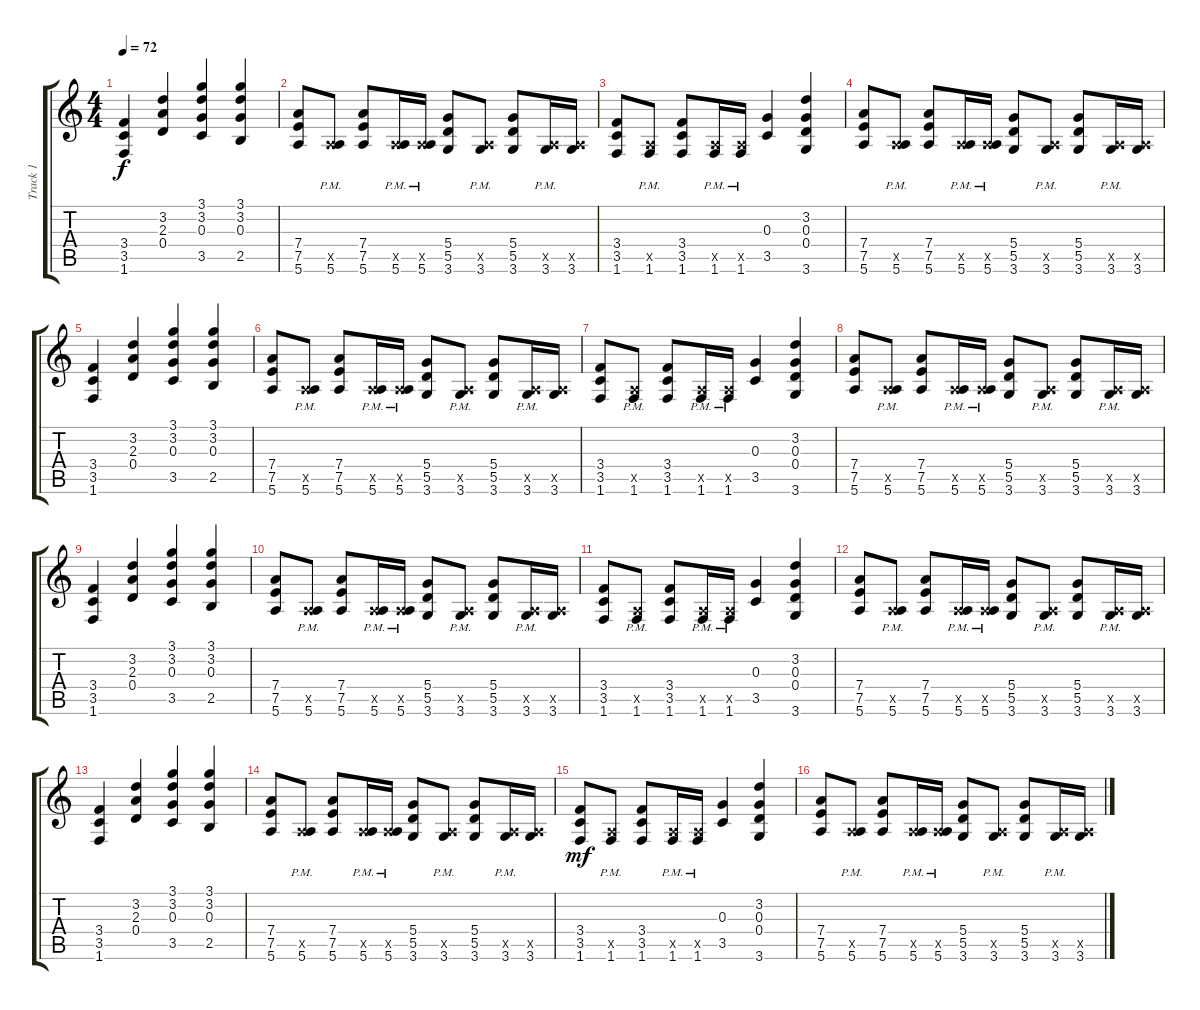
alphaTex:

\track ("Track 1" "Track 1") {instrument distortionguitar}
\staff {score tabs}
\tuning (E4 B3 G3 D3 A2 E2) {hide}
\ts (4 4)
\tempo 72
\clef g2
\ks c
(3.4 3.5 1.6).4{dy f} (3.2 2.3 0.4).4 (3.1 3.2 0.3 3.5).4 (3.1 3.2 0.3 2.5).4 |
(7.4 7.5 5.6).8 (0.5{x} 5.6{pm}).8 (7.4 7.5 5.6).8 (0.5{x} 5.6{pm}).16 (0.5{x} 5.6{pm}).16 (5.4 5.5 3.6).8 (0.5{x} 3.6{pm}).8 (5.4 5.5 3.6).8 (0.5{x} 3.6{pm}).16 (0.5{x} 3.6).16 |
(3.4 3.5 1.6).8 (0.5{x} 1.6{pm}).8 (3.4 3.5 1.6).8 (0.5{x} 1.6{pm}).16 (0.5{x} 1.6{pm}).16 (0.3 3.5).4 (3.2 0.3 0.4 3.6).4 |
(7.4 7.5 5.6).8 (0.5{x} 5.6{pm}).8 (7.4 7.5 5.6).8 (0.5{x} 5.6{pm}).16 (0.5{x} 5.6{pm}).16 (5.4 5.5 3.6).8 (0.5{x} 3.6{pm}).8 (5.4 5.5 3.6).8 (0.5{x} 3.6{pm}).16 (0.5{x} 3.6).16 |
(3.4 3.5 1.6).4 (3.2 2.3 0.4).4 (3.1 3.2 0.3 3.5).4 (3.1 3.2 0.3 2.5).4 |
(7.4 7.5 5.6).8 (0.5{x} 5.6{pm}).8 (7.4 7.5 5.6).8 (0.5{x} 5.6{pm}).16 (0.5{x} 5.6{pm}).16 (5.4 5.5 3.6).8 (0.5{x} 3.6{pm}).8 (5.4 5.5 3.6).8 (0.5{x} 3.6{pm}).16 (0.5{x} 3.6).16 |
(3.4 3.5 1.6).8 (0.5{x} 1.6{pm}).8 (3.4 3.5 1.6).8 (0.5{x} 1.6{pm}).16 (0.5{x} 1.6{pm}).16 (0.3 3.5).4 (3.2 0.3 0.4 3.6).4 |
(7.4 7.5 5.6).8 (0.5{x} 5.6{pm}).8 (7.4 7.5 5.6).8 (0.5{x} 5.6{pm}).16 (0.5{x} 5.6{pm}).16 (5.4 5.5 3.6).8 (0.5{x} 3.6{pm}).8 (5.4 5.5 3.6).8 (0.5{x} 3.6{pm}).16 (0.5{x} 3.6).16 |
(3.4 3.5 1.6).4 (3.2 2.3 0.4).4 (3.1 3.2 0.3 3.5).4 (3.1 3.2 0.3 2.5).4 |
(7.4 7.5 5.6).8 (0.5{x} 5.6{pm}).8 (7.4 7.5 5.6).8 (0.5{x} 5.6{pm}).16 (0.5{x} 5.6{pm}).16 (5.4 5.5 3.6).8 (0.5{x} 3.6{pm}).8 (5.4 5.5 3.6).8 (0.5{x} 3.6{pm}).16 (0.5{x} 3.6).16 |
(3.4 3.5 1.6).8 (0.5{x} 1.6{pm}).8 (3.4 3.5 1.6).8 (0.5{x} 1.6{pm}).16 (0.5{x} 1.6{pm}).16 (0.3 3.5).4 (3.2 0.3 0.4 3.6).4 |
(7.4 7.5 5.6).8 (0.5{x} 5.6{pm}).8 (7.4 7.5 5.6).8 (0.5{x} 5.6{pm}).16 (0.5{x} 5.6{pm}).16 (5.4 5.5 3.6).8 (0.5{x} 3.6{pm}).8 (5.4 5.5 3.6).8 (0.5{x} 3.6{pm}).16 (0.5{x} 3.6).16 |
(3.4 3.5 1.6).4 (3.2 2.3 0.4).4 (3.1 3.2 0.3 3.5).4 (3.1 3.2 0.3 2.5).4 |
(7.4 7.5 5.6).8 (0.5{x} 5.6{pm}).8 (7.4 7.5 5.6).8 (0.5{x} 5.6{pm}).16 (0.5{x} 5.6{pm}).16 (5.4 5.5 3.6).8 (0.5{x} 3.6{pm}).8 (5.4 5.5 3.6).8 (0.5{x} 3.6{pm}).16 (0.5{x} 3.6).16 |
(3.4 3.5 1.6).8{dy mf} (0.5{x} 1.6{pm}).8 (3.4 3.5 1.6).8 (0.5{x} 1.6{pm}).16 (0.5{x} 1.6{pm}).16 (0.3 3.5).4 (3.2 0.3 0.4 3.6).4 |
(7.4 7.5 5.6).8 (0.5{x} 5.6{pm}).8 (7.4 7.5 5.6).8 (0.5{x} 5.6{pm}).16 (0.5{x} 5.6{pm}).16 (5.4 5.5 3.6).8 (0.5{x} 3.6{pm}).8 (5.4 5.5 3.6).8 (0.5{x} 3.6{pm}).16 (0.5{x} 3.6).16
